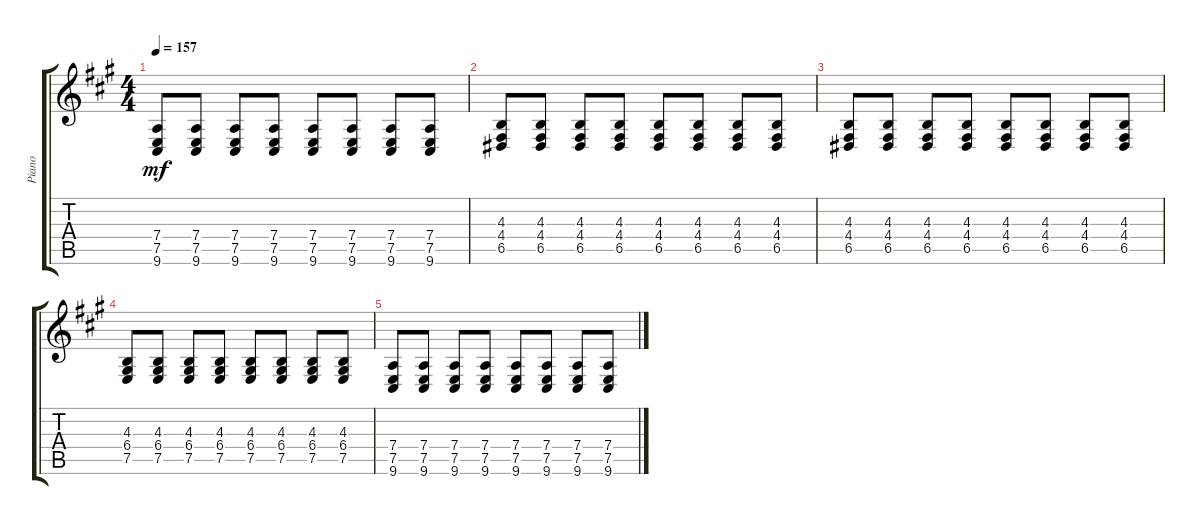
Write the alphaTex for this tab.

\track ("Piano" "Piano") {instrument honkytonkpiano}
\staff {score tabs}
\tuning (E4 B3 G3 D3 A2 E2) {hide}
\ts (4 4)
\tempo 157
\clef g2
\ks a
(7.4 7.5 9.6).8{dy mf} (7.4 7.5 9.6).8 (7.4 7.5 9.6).8 (7.4 7.5 9.6).8 (7.4 7.5 9.6).8 (7.4 7.5 9.6).8 (7.4 7.5 9.6).8 (7.4 7.5 9.6).8 |
(4.3 4.4 6.5).8{volume 7} (4.3 4.4 6.5).8 (4.3 4.4 6.5).8 (4.3 4.4 6.5).8 (4.3 4.4 6.5).8 (4.3 4.4 6.5).8 (4.3 4.4 6.5).8 (4.3 4.4 6.5).8 |
(4.3 4.4 6.5).8{volume 5} (4.3 4.4 6.5).8 (4.3 4.4 6.5).8 (4.3 4.4 6.5).8 (4.3 4.4 6.5).8 (4.3 4.4 6.5).8 (4.3 4.4 6.5).8 (4.3 4.4 6.5).8 |
(4.3 6.4 7.5).8 (4.3 6.4 7.5).8 (4.3 6.4 7.5).8 (4.3 6.4 7.5).8 (4.3 6.4 7.5).8 (4.3 6.4 7.5).8 (4.3 6.4 7.5).8 (4.3 6.4 7.5).8 |
(7.4 7.5 9.6).8{volume 3} (7.4 7.5 9.6).8 (7.4 7.5 9.6).8 (7.4 7.5 9.6).8 (7.4 7.5 9.6).8{volume 2} (7.4 7.5 9.6).8 (7.4 7.5 9.6).8 (7.4 7.5 9.6).8
